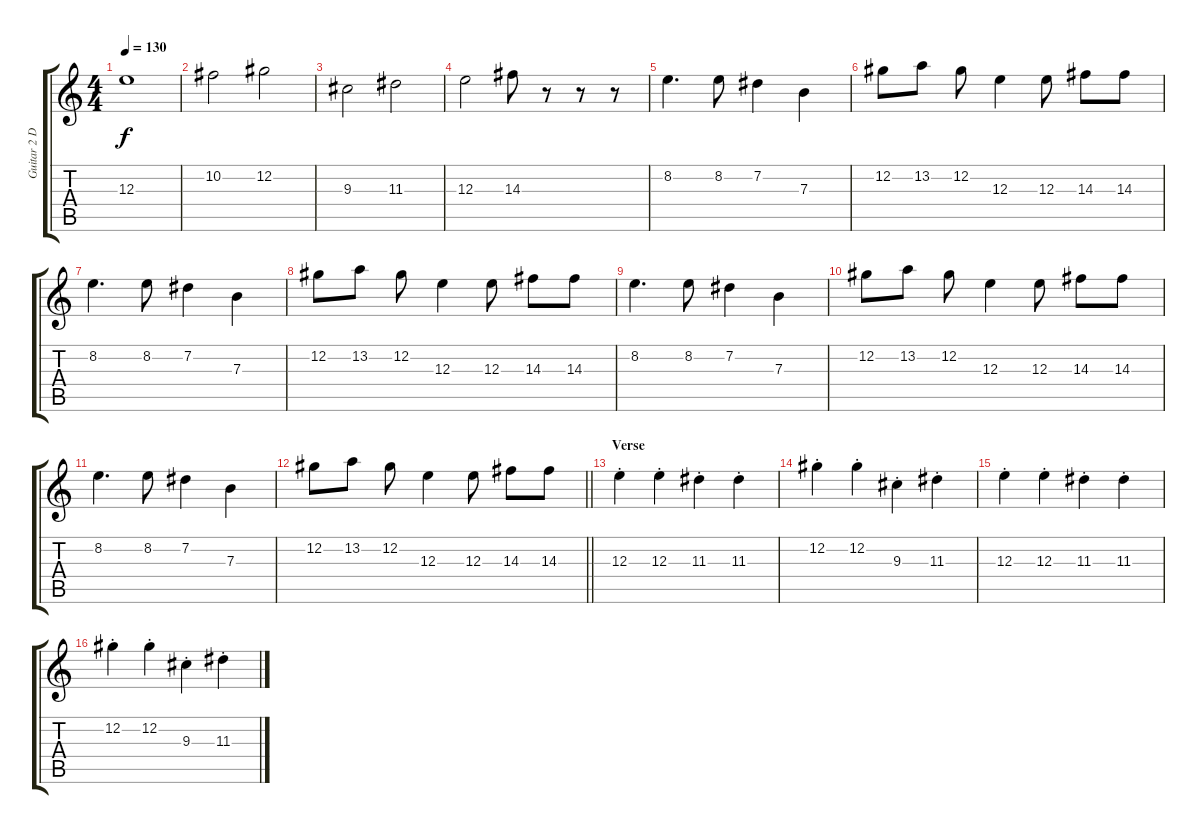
\track ("Guitar 2 Distortion" "Guitar 2 D") {instrument distortionguitar}
\staff {score tabs}
\tuning (Db4 Ab3 E3 B2 Gb2 Db2) {hide}
\ts (4 4)
\tempo 130
\clef g2
\ks c
12.3.1{dy f} |
10.2.2 12.2.2 |
9.3.2 11.3.2 |
12.3.2 14.3.8 r.8 r.8 r.8 |
8.2.4{d} 8.2.8 7.2.4 7.3.4 |
12.2.8 13.2.8 12.2.8 12.3.4 12.3.8 14.3.8 14.3.8 |
8.2.4{d} 8.2.8 7.2.4 7.3.4 |
12.2.8 13.2.8 12.2.8 12.3.4 12.3.8 14.3.8 14.3.8 |
8.2.4{d} 8.2.8 7.2.4 7.3.4 |
12.2.8 13.2.8 12.2.8 12.3.4 12.3.8 14.3.8 14.3.8 |
8.2.4{d} 8.2.8 7.2.4 7.3.4 |
\barLineRight lightlight
12.2.8 13.2.8 12.2.8 12.3.4 12.3.8 14.3.8 14.3.8 |
\section ("" "Verse")
12.3{st}.4 12.3{st}.4 11.3{st}.4 11.3{st}.4 |
12.2{st}.4 12.2{st}.4 9.3{st}.4 11.3{st}.4 |
12.3{st}.4 12.3{st}.4 11.3{st}.4 11.3{st}.4 |
12.2{st}.4 12.2{st}.4 9.3{st}.4 11.3{st}.4
